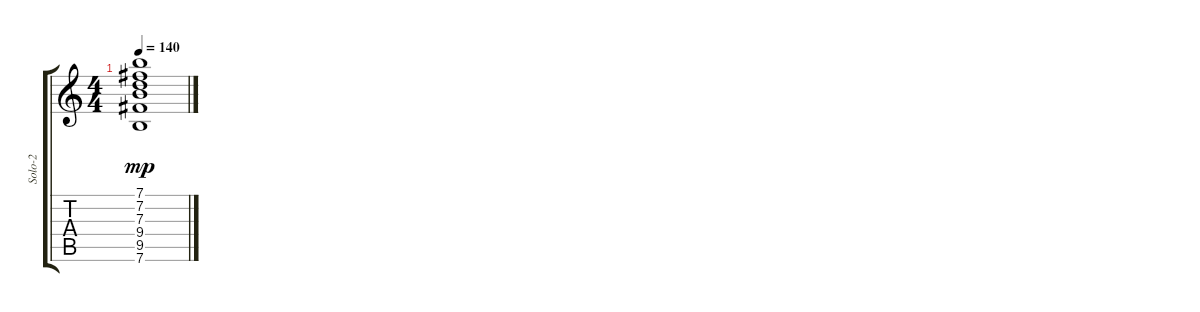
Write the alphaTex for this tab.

\track ("Solo-2" "Solo-2") {instrument distortionguitar}
\staff {score tabs}
\tuning (E4 B3 G3 D3 A2 E2) {hide}
\ts (4 4)
\tempo 140
\clef g2
\ks c
(7.1 7.2 7.3 9.4 9.5 7.6).1{dy mp}
